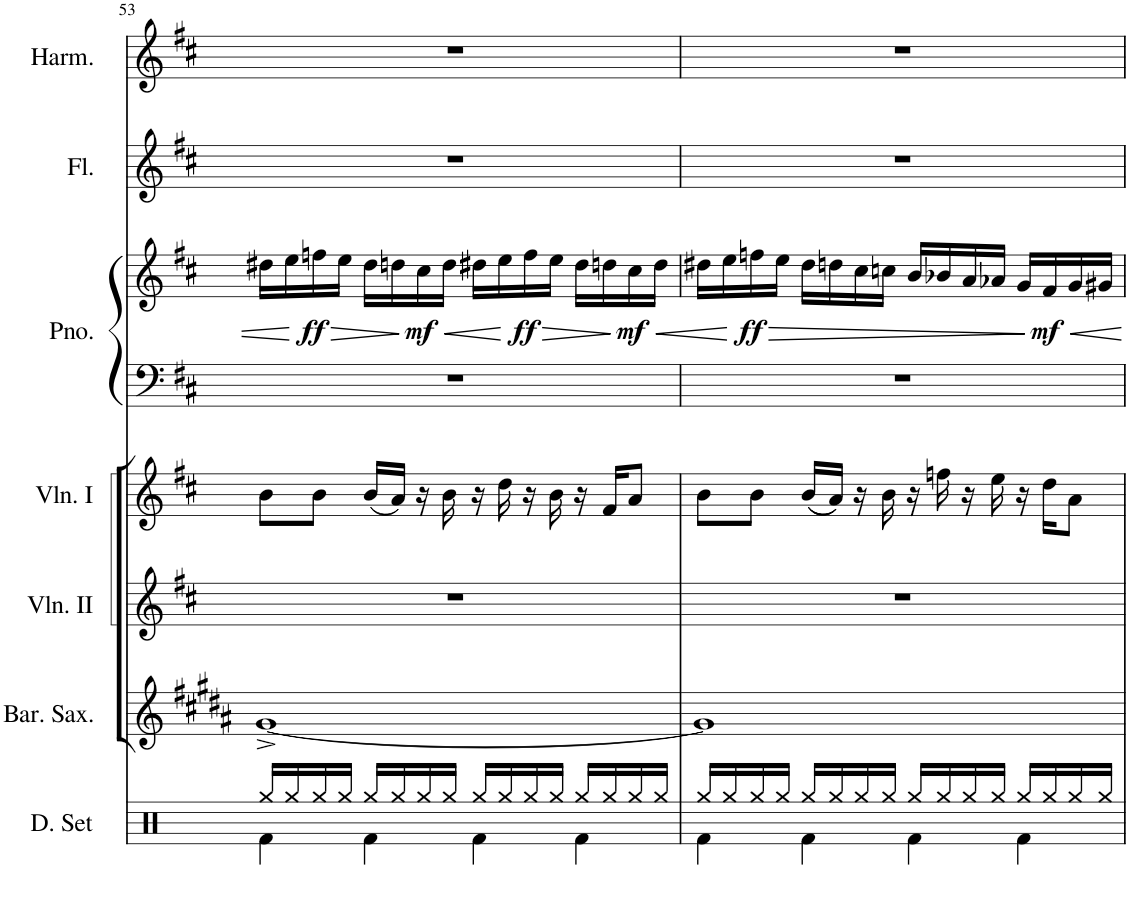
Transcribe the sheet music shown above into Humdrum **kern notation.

**kern	**kern	**kern	**kern	**kern	**kern	**dynam	**kern	**kern
*part7	*part6	*part5	*part4	*part3	*part3	*part3	*part2	*part1
*staff8	*staff7	*staff6	*staff5	*staff4	*staff3	*staff3/4	*staff2	*staff1
*I"Drumset	*I"Baritone Saxophone	*I"Violin II	*I"Violin I	*I"Piano	*	*	*I"Flute	*I"Harmonica
*I'D. Set	*I'Bar. Sax.	*I'Vln. II	*I'Vln. I	*I'Pno.	*	*	*I'Fl.	*I'Harm.
!!LO:PB:g=z
*clefX	*clefG2	*clefG2	*clefG2	*clefF4	*clefG2	*	*clefG2	*clefG2
*	*Trd12c21	*	*	*	*	*	*	*
*k[]	*k[f#c#g#d#a#]	*k[f#c#]	*k[f#c#]	*k[f#c#]	*k[f#c#]	*	*k[f#c#]	*k[f#c#]
*M4/4	*M4/4	*M4/4	*M4/4	*M4/4	*M4/4	*	*M4/4	*M4/4
=53	=53	=53	=53	=53	=53	=53	=53	=53
*^	*	*	*	*	*	*	*	*
16Rgg/LL	4Rf\	[1g#^	1r	8b\L	1r	16dd#X\LL	.	1r	1r
16Rgg/	.	.	.	.	.	16ee\	.	.	.
!	!	!	!	!	!	!	!LO:HP:b	!	!
!	!	!	!	!	!	!	!LO:DY:n=1:b	!	!
16Rgg/	.	.	.	8b\J	.	16ffn\	> ff	.	.
16Rgg/JJ	.	.	.	.	.	16ee\JJ	.	.	.
16Rgg/LL	4Rf\	.	.	(16b/LL	.	16dd#\LL	.	.	.
16Rgg/	.	.	.	16a/JJ)	.	16ddn\	.	.	.
!	!	!	!	!	!	!	!LO:HP:n=1:b	!	!
!	!	!	!	!	!	!	!LO:DY:n=2:b	!	!
16Rgg/	.	.	.	16r	.	16cc#\	] < mf	.	.
16Rgg/JJ	.	.	.	16b\	.	16dd\JJ	.	.	.
16Rgg/LL	4Rf\	.	.	16r	.	16dd#X\LL	.	.	.
16Rgg/	.	.	.	16dd\	.	16ee\	.	.	.
!	!	!	!	!	!	!	!LO:HP:n=1:b	!	!
!	!	!	!	!	!	!	!LO:DY:n=3:b	!	!
16Rgg/	.	.	.	16r	.	16ff\	[ > ff	.	.
16Rgg/JJ	.	.	.	16b\	.	16ee\JJ	.	.	.
16Rgg/LL	4Rf\	.	.	16r	.	16dd#\LL	.	.	.
16Rgg/	.	.	.	16f#/KL	.	16ddn\	.	.	.
!	!	!	!	!	!	!	!LO:HP:n=1:b	!	!
!	!	!	!	!	!	!	!LO:DY:n=4:b	!	!
16Rgg/	.	.	.	8a/J	.	16cc#\	] < mf	.	.
16Rgg/JJ	.	.	.	.	.	16dd\JJ	.	.	.
=54	=54	=54	=54	=54	=54	=54	=54	=54	=54
16Rgg/LL	4Rf\	1g#]	1r	8b\L	1r	16dd#X\LL	.	1r	1r
16Rgg/	.	.	.	.	.	16ee\	.	.	.
!	!	!	!	!	!	!	!LO:HP:n=1:b	!	!
!	!	!	!	!	!	!	!LO:DY:n=1:b	!	!
16Rgg/	.	.	.	8b\J	.	16ffn\	[ > ff	.	.
16Rgg/JJ	.	.	.	.	.	16ee\JJ	.	.	.
16Rgg/LL	4Rf\	.	.	((16b/LL	.	16dd#\LL	.	.	.
16Rgg/	.	.	.	16a/JJ))	.	16ddn\	.	.	.
16Rgg/	.	.	.	16r	.	16cc#\	.	.	.
16Rgg/JJ	.	.	.	16b\	.	16ccn\JJ	.	.	.
16Rgg/LL	4Rf\	.	.	16r	.	16b/LL	.	.	.
16Rgg/	.	.	.	16ffn\	.	16b-X/	.	.	.
16Rgg/	.	.	.	16r	.	16a/	.	.	.
16Rgg/JJ	.	.	.	16ee\	.	16a-X/JJ	.	.	.
16Rgg/LL	4Rf\	.	.	16r	.	16g/LL	.	.	.
!	!	!	!	!	!	!	!LO:DY:n=2:b	!	!
16Rgg/	.	.	.	16dd\KL	.	16f#/	] mf	.	.
16Rgg/	.	.	.	8a\J	.	16g/	.	.	.
16Rgg/JJ	.	.	.	.	.	16g#X/JJ	.	.	.
*v	*v	*	*	*	*	*	*	*	*
=	=	=	=	=	=	=	=	=
*-	*-	*-	*-	*-	*-	*-	*-	*-
